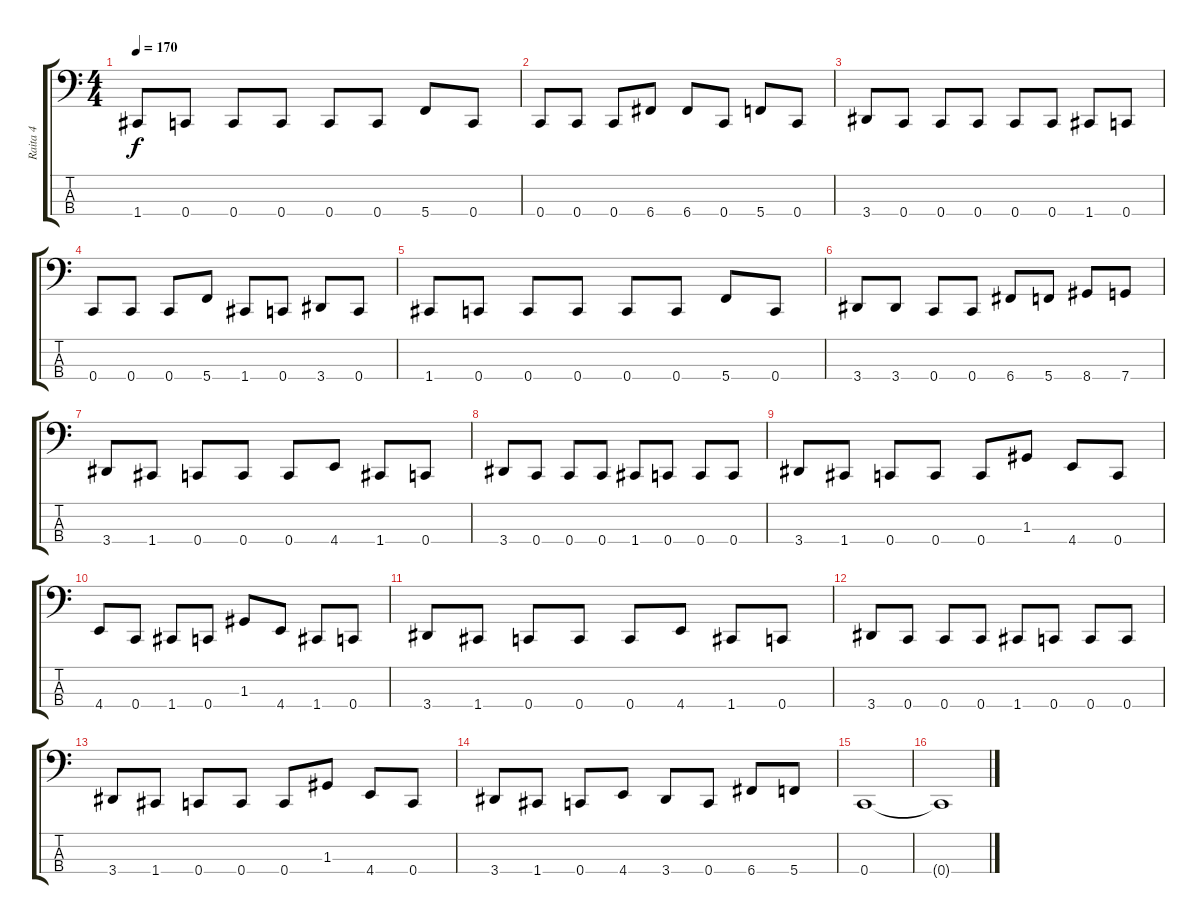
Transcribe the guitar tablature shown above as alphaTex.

\track ("Raita 4" "Raita 4") {instrument electricbasspick}
\staff {score tabs}
\tuning (F2 C2 G1 C1) {hide}
\ts (4 4)
\tempo 170
\clef f4
\ks c
1.4.8{dy f} 0.4.8 0.4.8 0.4.8 0.4.8 0.4.8 5.4.8 0.4.8 |
0.4.8 0.4.8 0.4.8 6.4.8 6.4.8 0.4.8 5.4.8 0.4.8 |
3.4.8 0.4.8 0.4.8 0.4.8 0.4.8 0.4.8 1.4.8 0.4.8 |
0.4.8 0.4.8 0.4.8 5.4.8 1.4.8 0.4.8 3.4.8 0.4.8 |
1.4.8 0.4.8 0.4.8 0.4.8 0.4.8 0.4.8 5.4.8 0.4.8 |
3.4.8 3.4.8 0.4.8 0.4.8 6.4.8 5.4.8 8.4.8 7.4.8 |
3.4.8 1.4.8 0.4.8 0.4.8 0.4.8 4.4.8 1.4.8 0.4.8 |
3.4.8 0.4.8 0.4.8 0.4.8 1.4.8 0.4.8 0.4.8 0.4.8 |
3.4.8 1.4.8 0.4.8 0.4.8 0.4.8 1.3.8 4.4.8 0.4.8 |
4.4.8 0.4.8 1.4.8 0.4.8 1.3.8 4.4.8 1.4.8 0.4.8 |
3.4.8 1.4.8 0.4.8 0.4.8 0.4.8 4.4.8 1.4.8 0.4.8 |
3.4.8 0.4.8 0.4.8 0.4.8 1.4.8 0.4.8 0.4.8 0.4.8 |
3.4.8 1.4.8 0.4.8 0.4.8 0.4.8 1.3.8 4.4.8 0.4.8 |
3.4.8 1.4.8 0.4.8 4.4.8 3.4.8 0.4.8 6.4.8 5.4.8 |
0.4.1 |
0.4{t}.1
